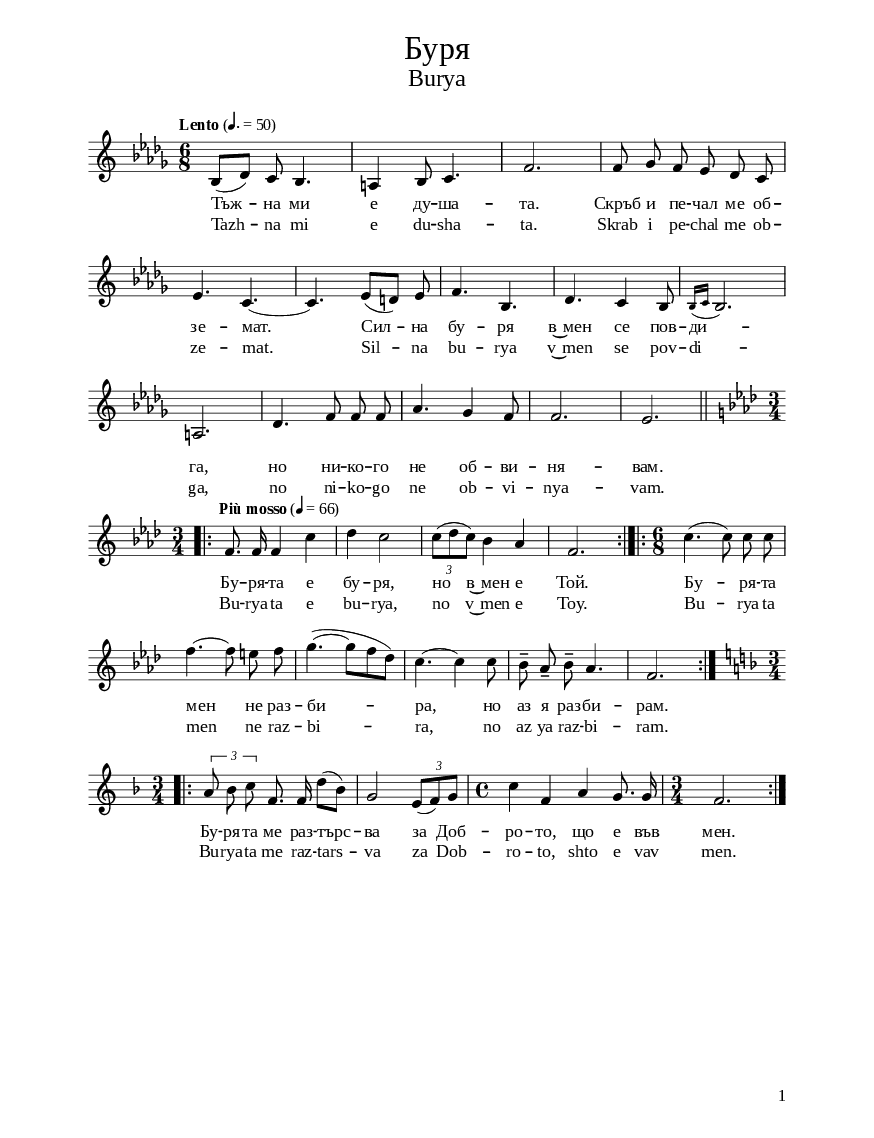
\version "2.24.0"

\include "include/globals.ily"

\bookpart {
  \label #'ref120
  \tocItem \markup "Буря – Burya"
  \include "include/bookpart-paper.ily"
  \score {
    \include "include/score-layout.ily"

    \new Voice \relative c' {
      \clef treble
      \key des \major
      \time 6/8
      \tempoFunc "Lento" 4. "50"
      \autoBeamOff
      bes8 ( [  des8 ) ]  c8  bes4. | a4  bes8 
      \override TextScript.extra-offset = #'(2.5 . 2)
      c4. | f2.  | % 4
      f8  ges8  f8  es8  des8
      c8 \break | % 5
      es4.  c4. ~ | % 6
      c4.  es8 ( [  d8 ) ]  es8 | % 7
      f4.  bes,4. | % 8
      des4.  c4  bes8 | % 9
      \acciaccatura {  bes16[c16] }  bes2.
      \break |
      a2. | % 11
      des4.  f8  f8  f8 | % 12
      as4.  ges4  f8 | % 13
      f2. | \override TextScript.extra-offset = #'(8 . 5.2) es2._\markup {
        \path #0.10 #'((moveto 0 0)
          (lineto 0 2.75)
          (moveto 0.5 0)
          (lineto 0.5 2.75)
          (closepath))
      } 
      \break

      \key as \major \time 3/4 | % 15

      \bar ".|:" \tempoFunc "            Più mosso" 4 "66" f8.  f16  f4  c'4 | % 16

       des4  c2|  \times 2/3 { c8 ( [ des8  c8 ) ] }
      bes4  as4 |f2. | \bar ":|.|:"  \time 6/8 c'4. ( c8 ) c8  c8 |  \break
      f4. ~  f8  e8  f8 | % 21

      g4. ( ~  g8 [  f8 des8 ) ] | % 22
      c4. ~  c4  c8 | bes8 -- as8 --  bes8 --
      as4. f2. | \bar ":|.|:" \break  \key f \major
      \repeat volta 2 {

        \time 3/4 | % 25

      \tupletUp \times 2/3 { a8  bes8  c8 } f,8.  f16 d'8 [(bes8 )]

       | g2  

           \times 2/3 { e8 [  (f8)  g8 ]}
        | % 27

       \time 4/4 c4  f,4   a4  g8.  g16 | \time 3/4 f2. 
      } 
    
    }

    \addlyrics {
      Тъж -- на ми е ду -- ша -- та.
      Скръб и пе -- чал ме об -- зе --
      мат.  Сил -- на бу -- ря
      в~мен се пов --  ди -- га,
      но ни -- ко -- го не об -- ви -- ня
      -- вам. Бу -- ря -- та е бу -- ря,
      но   в~мен е Той. Бу --
      ря -- та мен  не раз -- би --
      ра,  но аз я раз -- би
      -- рам. Бу -- ря -- та ме раз --
      търс  -- ва "за  Доб" -- ро --
      то, що е във мен.
    }

    \addlyrics {
      Tazh -- na mi e du -- sha -- ta.
      Skrab i pe -- chal me ob -- ze --
      mat.  Sil -- na bu -- rya
      v~men se pov --  di -- ga,
      no ni -- ko -- go ne ob -- vi -- nya
      -- vam. Bu -- rya -- ta e bu -- rya,
      no   v~men e Toy. Bu --
      rya -- ta men  ne raz -- bi --
      ra,  no az ya raz -- bi
      -- ram. Bu -- rya -- ta me raz --
      tars  -- va "za  Dob" -- ro --
      to, shto e vav men.
    }

    \header {
      title = \titleFunc "Буря" "Burya"
    }

    \midi{}

  } % score

\pageBreak


  % include foreign translation(s) of the song
  \version "2.20.0"

\markup \fill-line { \fontsize #6 "Sturm" }
\markup \null
\markup \null
\markup \fontsize #+2.5 {
  \hspace #10
  \override #'(baseline-skip . 2)

  \column {
    \line { " " }
   \line { " " Trauer und Kummer überkommen mich.}

   \line { " " Ein starker Sturm erhebt sich in mir,}

   \line { " "  aber ich klage niemanden an.}

   \line { " " Der Sturm ist ein Sturm, aber Er ist in mir.}

   \line { " " Der Sturm versteht mich nicht,}

 \line { " " ich aber verstehe ihn.}

   \line { " " Der Sturm schüttelt mich durch}

   \line { " " für das Gute, das in mir ist.}


  }
}


} % bookpart
